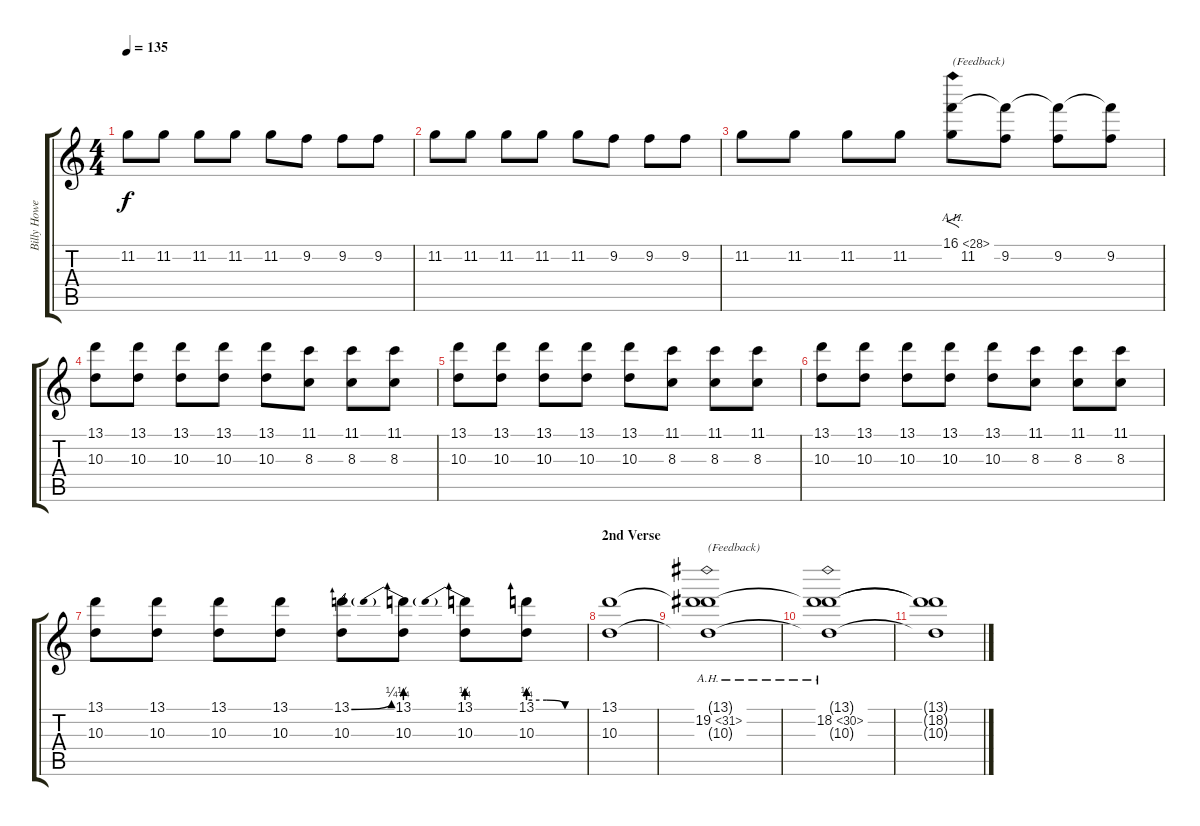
\track ("Billy Howerdell" "Billy Howe") {instrument distortionguitar}
\staff {score tabs}
\tuning (Db4 Ab3 E3 B2 Gb2 Db2) {hide}
\ts (4 4)
\tempo 135
\clef g2
\ks c
11.2.8{dy f} 11.2.8 11.2.8 11.2.8 11.2.8 9.2.8 9.2.8 9.2.8 |
11.2.8 11.2.8 11.2.8 11.2.8 11.2.8 9.2.8 9.2.8 9.2.8 |
11.2.8 11.2.8 11.2.8 11.2.8 (16.1{ah 12} 11.2).8{f txt "(Feedback)"} (16.1{t} 9.2).8 (16.1{t} 9.2).8 (16.1{t} 9.2).8 |
(13.1 10.3).8 (13.1 10.3).8 (13.1 10.3).8 (13.1 10.3).8 (13.1 10.3).8 (11.1 8.3).8 (11.1 8.3).8 (11.1 8.3).8 |
(13.1 10.3).8 (13.1 10.3).8 (13.1 10.3).8 (13.1 10.3).8 (13.1 10.3).8 (11.1 8.3).8 (11.1 8.3).8 (11.1 8.3).8 |
(13.1 10.3).8 (13.1 10.3).8 (13.1 10.3).8 (13.1 10.3).8 (13.1 10.3).8 (11.1 8.3).8 (11.1 8.3).8 (11.1 8.3).8 |
(13.1 10.3).8 (13.1 10.3).8 (13.1 10.3).8 (13.1 10.3).8 (13.1{be (bend 0 0 60 1)} 10.3).8 (13.1{be (prebend 0 1 60 1)} 10.3).8 (13.1{be (prebend 0 1 60 1)} 10.3).8 (13.1{be (custom 0 1 20 1 40 0 60 0)} 10.3).8 |
\section ("" "2nd Verse")
(13.1 10.3).1 |
(13.1{t} 19.2{ah 12} 10.3{t}).1{txt "(Feedback)"} |
(13.1{t} 18.2{ah 12} 10.3{t}).1 |
(13.1{t} 18.2{t} 10.3{t}).1{volume 0}
